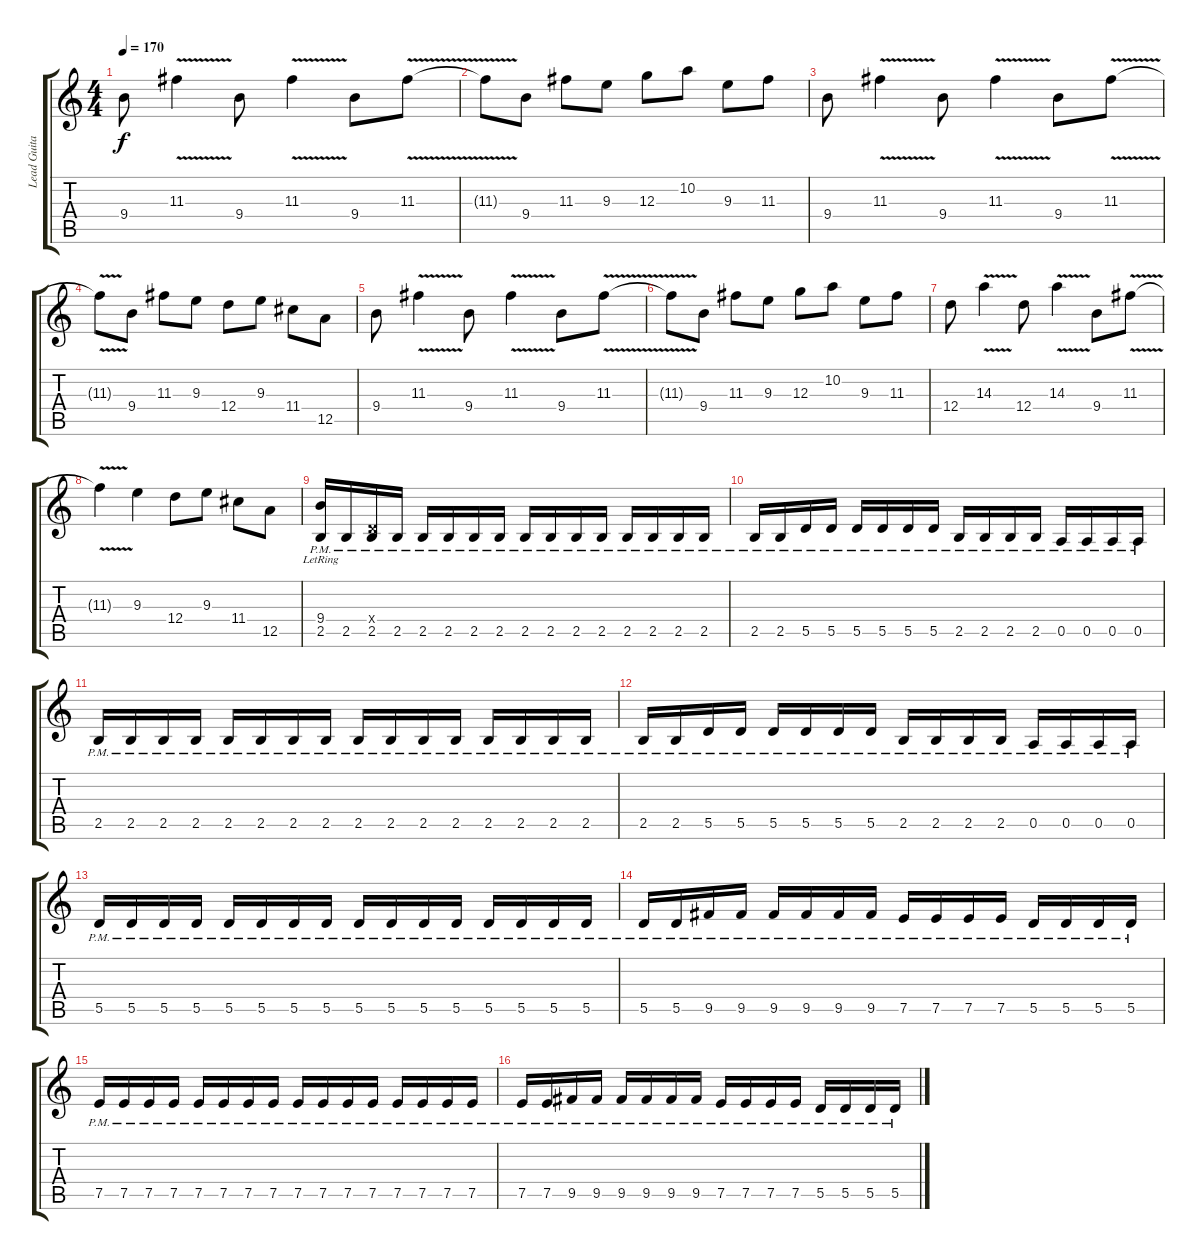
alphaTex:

\track ("Lead Guitar" "Lead Guita") {instrument distortionguitar}
\staff {score tabs}
\tuning (E4 B3 G3 D3 A2 E2) {hide}
\ts (4 4)
\tempo 170
\clef g2
\ks c
9.4.8{dy f} 11.3{v}.4 9.4.8 11.3{v}.4 9.4.8 11.3{v}.8 |
11.3{t}.8 9.4.8 11.3.8 9.3.8 12.3.8 10.2.8 9.3.8 11.3.8 |
9.4.8 11.3{v}.4 9.4.8 11.3{v}.4 9.4.8 11.3{v}.8 |
11.3{t}.8 9.4.8 11.3.8 9.3.8 12.4.8 9.3.8 11.4.8 12.5.8 |
9.4.8 11.3{v}.4 9.4.8 11.3{v}.4 9.4.8 11.3{v}.8 |
11.3{t}.8 9.4.8 11.3.8 9.3.8 12.3.8 10.2.8 9.3.8 11.3.8 |
12.4.8 14.3{v}.4 12.4.8 14.3{v}.4 9.4.8 11.3{v}.8 |
11.3{t}.4 9.3.4 12.4.8 9.3.8 11.4.8 12.5.8 |
(9.4{lr} 2.5{pm}).16 2.5{pm}.16 (0.4{x} 2.5{pm}).16 2.5{pm}.16 2.5{pm}.16 2.5{pm}.16 2.5{pm}.16 2.5{pm}.16 2.5{pm}.16 2.5{pm}.16 2.5{pm}.16 2.5{pm}.16 2.5{pm}.16 2.5{pm}.16 2.5{pm}.16 2.5{pm}.16 |
2.5{pm}.16 2.5{pm}.16 5.5{pm}.16 5.5{pm}.16 5.5{pm}.16 5.5{pm}.16 5.5{pm}.16 5.5{pm}.16 2.5{pm}.16 2.5{pm}.16 2.5{pm}.16 2.5{pm}.16 0.5{pm}.16 0.5{pm}.16 0.5{pm}.16 0.5{pm}.16 |
2.5{pm}.16 2.5{pm}.16 2.5{pm}.16 2.5{pm}.16 2.5{pm}.16 2.5{pm}.16 2.5{pm}.16 2.5{pm}.16 2.5{pm}.16 2.5{pm}.16 2.5{pm}.16 2.5{pm}.16 2.5{pm}.16 2.5{pm}.16 2.5{pm}.16 2.5{pm}.16 |
2.5{pm}.16 2.5{pm}.16 5.5{pm}.16 5.5{pm}.16 5.5{pm}.16 5.5{pm}.16 5.5{pm}.16 5.5{pm}.16 2.5{pm}.16 2.5{pm}.16 2.5{pm}.16 2.5{pm}.16 0.5{pm}.16 0.5{pm}.16 0.5{pm}.16 0.5{pm}.16 |
5.5{pm}.16 5.5{pm}.16 5.5{pm}.16 5.5{pm}.16 5.5{pm}.16 5.5{pm}.16 5.5{pm}.16 5.5{pm}.16 5.5{pm}.16 5.5{pm}.16 5.5{pm}.16 5.5{pm}.16 5.5{pm}.16 5.5{pm}.16 5.5{pm}.16 5.5{pm}.16 |
5.5{pm}.16 5.5{pm}.16 9.5{pm}.16 9.5{pm}.16 9.5{pm}.16 9.5{pm}.16 9.5{pm}.16 9.5{pm}.16 7.5{pm}.16 7.5{pm}.16 7.5{pm}.16 7.5{pm}.16 5.5{pm}.16 5.5{pm}.16 5.5{pm}.16 5.5{pm}.16 |
7.5{pm}.16 7.5{pm}.16 7.5{pm}.16 7.5{pm}.16 7.5{pm}.16 7.5{pm}.16 7.5{pm}.16 7.5{pm}.16 7.5{pm}.16 7.5{pm}.16 7.5{pm}.16 7.5{pm}.16 7.5{pm}.16 7.5{pm}.16 7.5{pm}.16 7.5{pm}.16 |
7.5{pm}.16 7.5{pm}.16 9.5{pm}.16 9.5{pm}.16 9.5{pm}.16 9.5{pm}.16 9.5{pm}.16 9.5{pm}.16 7.5{pm}.16 7.5{pm}.16 7.5{pm}.16 7.5{pm}.16 5.5{pm}.16 5.5{pm}.16 5.5{pm}.16 5.5{pm}.16
